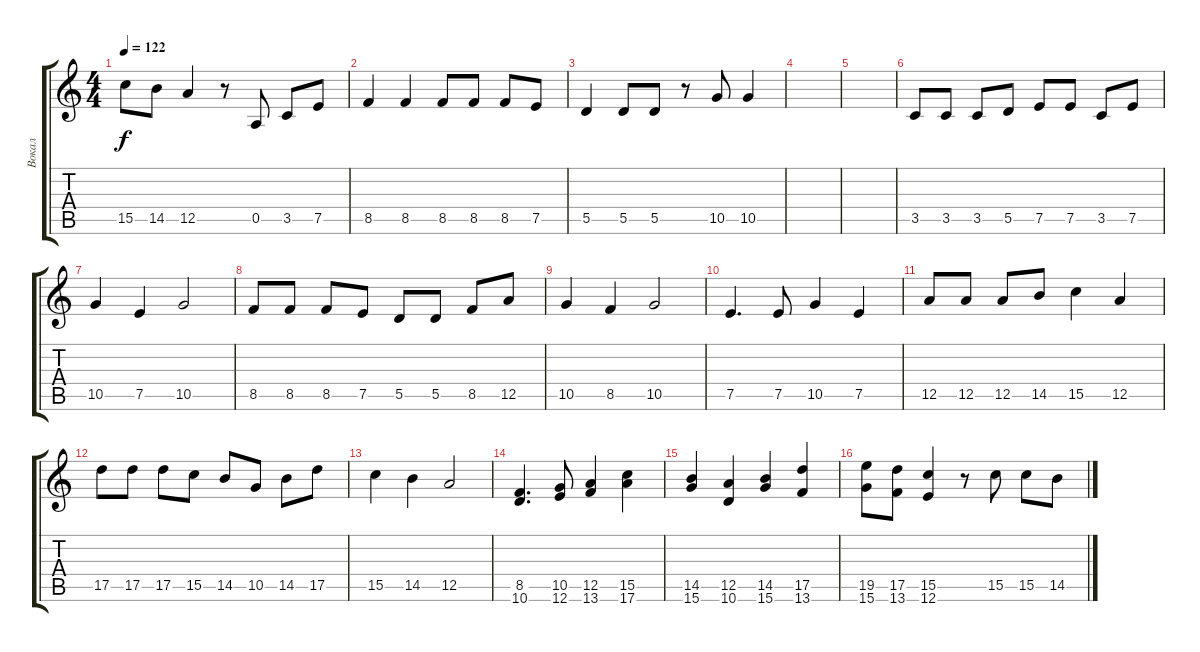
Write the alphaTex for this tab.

\track ("Вокал" "Вокал") {instrument distortionguitar}
\staff {score tabs}
\tuning (E4 B3 G3 D3 A2 E2) {hide}
\ts (4 4)
\tempo 122
\clef g2
\ks c
15.5.8{dy f} 14.5.8 12.5.4 r.8 0.5.8 3.5.8 7.5.8 |
8.5.4 8.5.4 8.5.8 8.5.8 8.5.8 7.5.8 |
5.5.4 5.5.8 5.5.8 r.8 10.5.8 10.5.4 |
|
|
3.5.8 3.5.8 3.5.8 5.5.8 7.5.8 7.5.8 3.5.8 7.5.8 |
10.5.4 7.5.4 10.5.2 |
8.5.8 8.5.8 8.5.8 7.5.8 5.5.8 5.5.8 8.5.8 12.5.8 |
10.5.4 8.5.4 10.5.2 |
7.5.4{d} 7.5.8 10.5.4 7.5.4 |
12.5.8 12.5.8 12.5.8 14.5.8 15.5.4 12.5.4 |
17.5.8 17.5.8 17.5.8 15.5.8 14.5.8 10.5.8 14.5.8 17.5.8 |
15.5.4 14.5.4 12.5.2 |
(8.5 10.6).4{d} (10.5 12.6).8 (12.5 13.6).4 (15.5 17.6).4 |
(14.5 15.6).4 (12.5 10.6).4 (14.5 15.6).4 (17.5 13.6).4 |
(19.5 15.6).8 (17.5 13.6).8 (15.5 12.6).4 r.8 15.5.8 15.5.8 14.5.8
